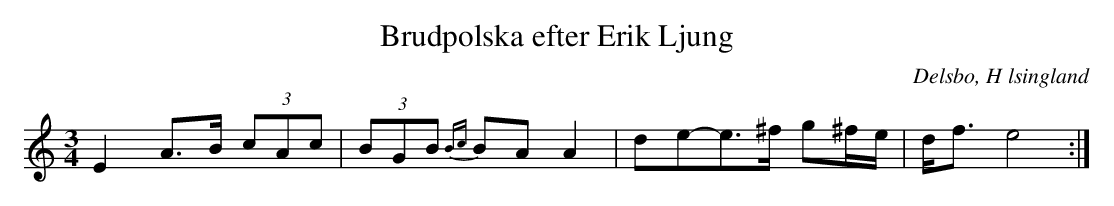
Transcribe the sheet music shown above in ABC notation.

X:1
T: Brudpolska efter Erik Ljung
O: Delsbo, H lsingland
M: 3/4
L: 1/8
K: Am
E2 A>B (3cAc| (3BGB {Bc}BA A2|de-e>^f g^f/e/|d<f e4 :|
